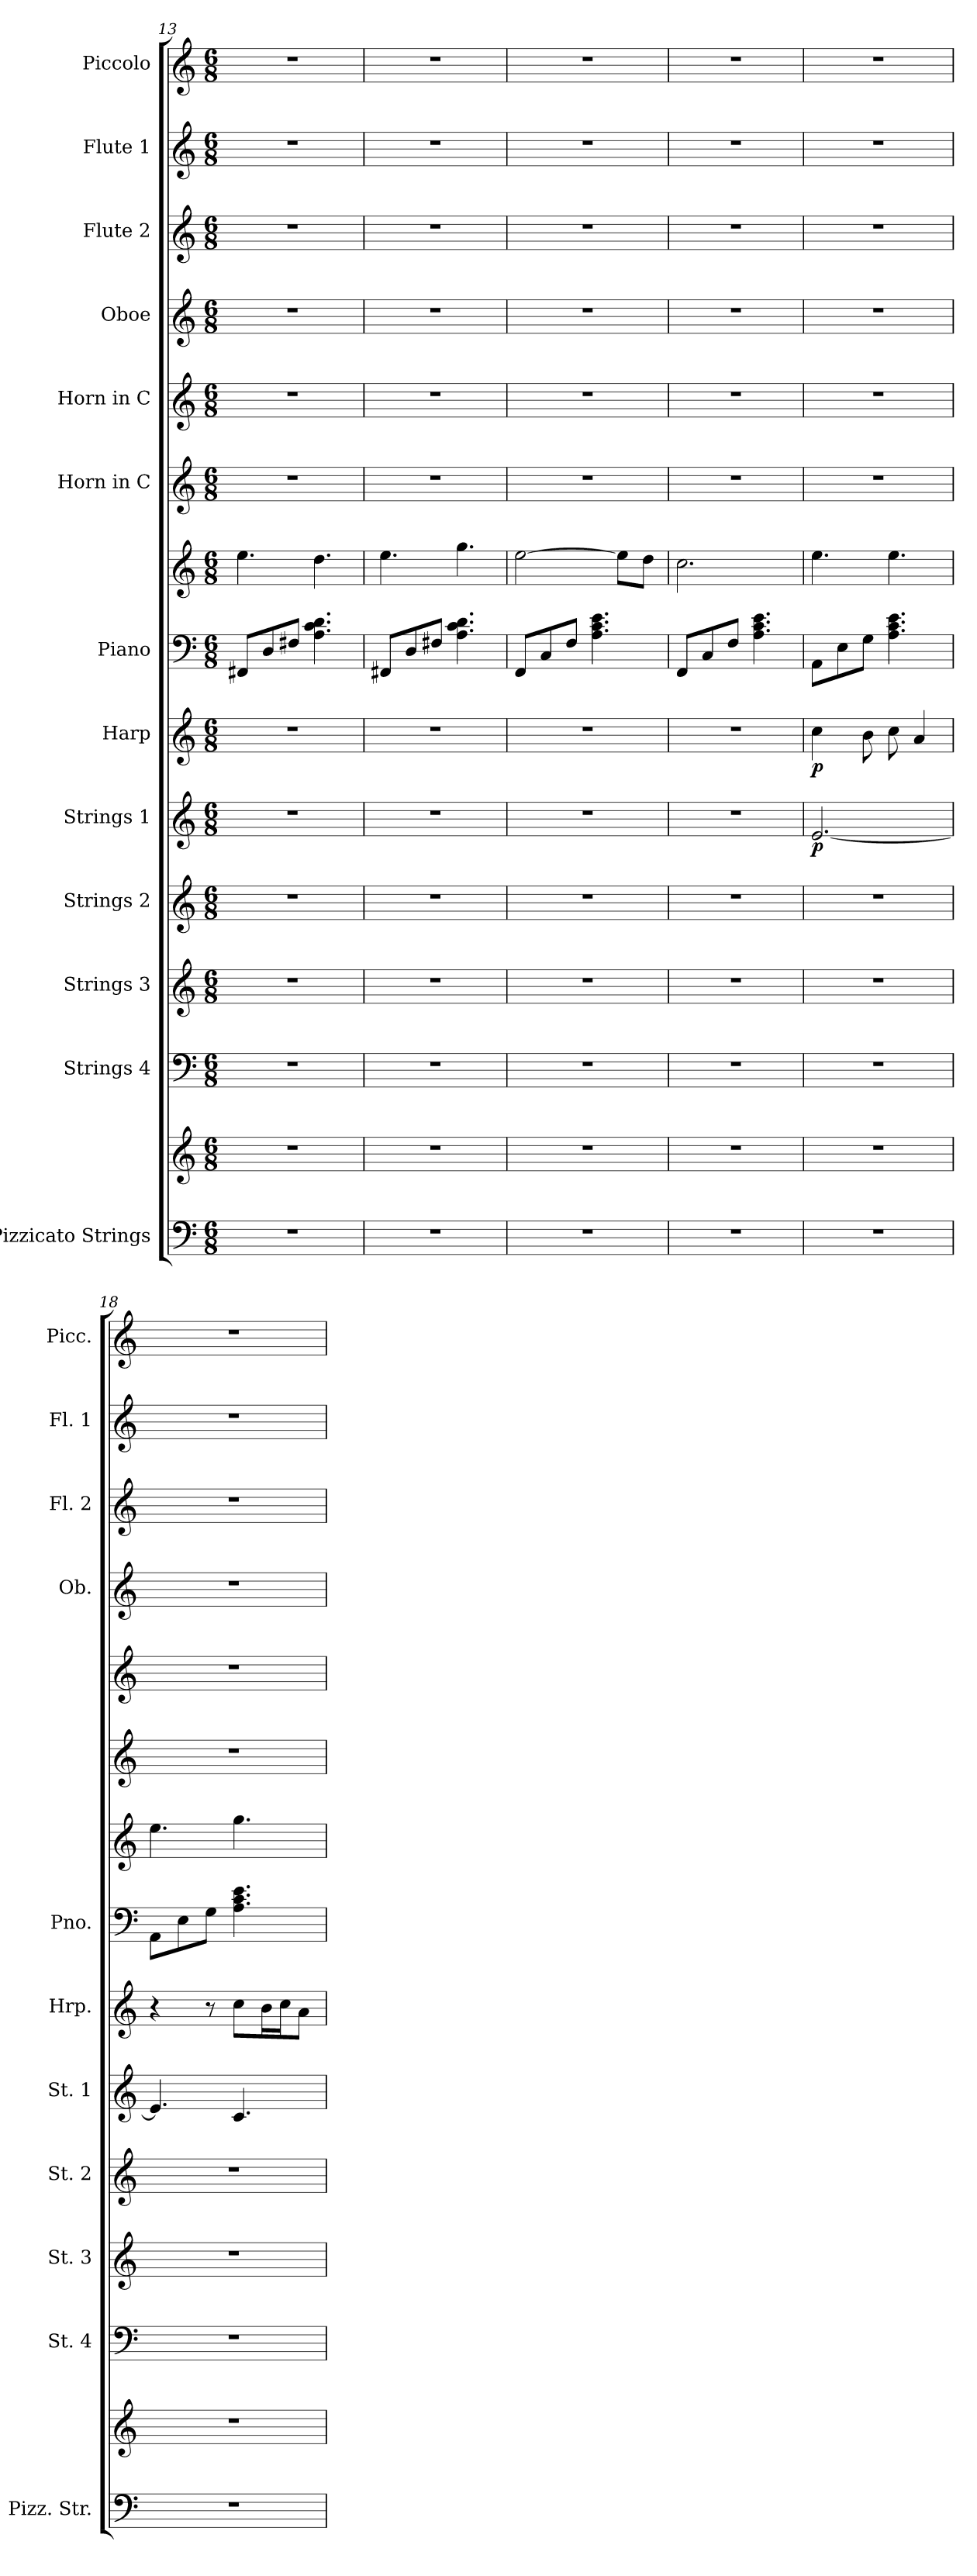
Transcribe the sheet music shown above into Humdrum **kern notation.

**kern	**kern	**kern	**kern	**kern	**kern	**dynam	**kern	**dynam	**kern	**kern	**kern	**kern	**kern	**kern	**kern	**kern
*part13	*part13	*part12	*part11	*part10	*part9	*part9	*part8	*part8	*part7	*part7	*part6	*part5	*part4	*part3	*part2	*part1
*staff15	*staff14	*staff13	*staff12	*staff11	*staff10	*staff10	*staff9	*staff9	*staff8	*staff7	*staff6	*staff5	*staff4	*staff3	*staff2	*staff1
*I"Pizzicato Strings	*	*I"Strings 4	*I"Strings 3	*I"Strings 2	*I"Strings 1	*	*I"Harp	*	*I"Piano	*	*I"Horn in C	*I"Horn in C	*I"Oboe	*I"Flute 2	*I"Flute 1	*I"Piccolo
*I'Pizz. Str.	*	*I'St. 4	*I'St. 3	*I'St. 2	*I'St. 1	*	*I'Hrp.	*	*I'Pno.	*	*	*	*I'Ob.	*I'Fl. 2	*I'Fl. 1	*I'Picc.
!!LO:LB:g=z
*clefF4	*clefG2	*clefF4	*clefG2	*clefG2	*clefG2	*	*clefG2	*	*clefF4	*clefG2	*clefG2	*clefG2	*clefG2	*clefG2	*clefG2	*clefG2
*	*	*	*	*	*	*	*	*	*	*	*ITrd7c12	*ITrd7c12	*	*	*	*ITrd-7c-12
*k[]	*k[]	*k[]	*k[]	*k[]	*k[]	*	*k[]	*	*k[]	*k[]	*k[]	*k[]	*k[]	*k[]	*k[]	*k[]
*M6/8	*M6/8	*M6/8	*M6/8	*M6/8	*M6/8	*	*M6/8	*	*M6/8	*M6/8	*M6/8	*M6/8	*M6/8	*M6/8	*M6/8	*M6/8
=13	=13	=13	=13	=13	=13	=13	=13	=13	=13	=13	=13	=13	=13	=13	=13	=13
2.r	2.r	2.r	2.r	2.r	2.r	.	2.r	.	8FF#X/L	4.ee\	2.r	2.r	2.r	2.r	2.r	2.r
.	.	.	.	.	.	.	.	.	8D/	.	.	.	.	.	.	.
.	.	.	.	.	.	.	.	.	8F#X/J	.	.	.	.	.	.	.
.	.	.	.	.	.	.	.	.	4.A\ 4.c\ 4.d\	4.dd\	.	.	.	.	.	.
=14	=14	=14	=14	=14	=14	=14	=14	=14	=14	=14	=14	=14	=14	=14	=14	=14
2.r	2.r	2.r	2.r	2.r	2.r	.	2.r	.	8FF#X/L	4.ee\	2.r	2.r	2.r	2.r	2.r	2.r
.	.	.	.	.	.	.	.	.	8D/	.	.	.	.	.	.	.
.	.	.	.	.	.	.	.	.	8F#X/J	.	.	.	.	.	.	.
.	.	.	.	.	.	.	.	.	4.A\ 4.c\ 4.d\	4.gg\	.	.	.	.	.	.
=15	=15	=15	=15	=15	=15	=15	=15	=15	=15	=15	=15	=15	=15	=15	=15	=15
2.r	2.r	2.r	2.r	2.r	2.r	.	2.r	.	8FF/L	[2ee\	2.r	2.r	2.r	2.r	2.r	2.r
.	.	.	.	.	.	.	.	.	8C/	.	.	.	.	.	.	.
.	.	.	.	.	.	.	.	.	8F/J	.	.	.	.	.	.	.
.	.	.	.	.	.	.	.	.	4.A\ 4.c\ 4.e\	.	.	.	.	.	.	.
.	.	.	.	.	.	.	.	.	.	8ee\L]	.	.	.	.	.	.
.	.	.	.	.	.	.	.	.	.	8dd\J	.	.	.	.	.	.
=16	=16	=16	=16	=16	=16	=16	=16	=16	=16	=16	=16	=16	=16	=16	=16	=16
2.r	2.r	2.r	2.r	2.r	2.r	.	2.r	.	8FF/L	2.cc\	2.r	2.r	2.r	2.r	2.r	2.r
.	.	.	.	.	.	.	.	.	8C/	.	.	.	.	.	.	.
.	.	.	.	.	.	.	.	.	8F/J	.	.	.	.	.	.	.
.	.	.	.	.	.	.	.	.	4.A\ 4.c\ 4.e\	.	.	.	.	.	.	.
!!LO:LB:g=z
=17	=17	=17	=17	=17	=17	=17	=17	=17	=17	=17	=17	=17	=17	=17	=17	=17
!	!	!	!	!	!	!LO:DY:b	!	!LO:DY:b	!	!	!	!	!	!	!	!
2.r	2.r	2.r	2.r	2.r	[2.e/	p	4cc\	p	8AA\L	4.ee\	2.r	2.r	2.r	2.r	2.r	2.r
.	.	.	.	.	.	.	.	.	8E\	.	.	.	.	.	.	.
.	.	.	.	.	.	.	8b\	.	8G\J	.	.	.	.	.	.	.
.	.	.	.	.	.	.	8cc\	.	4.A\ 4.c\ 4.e\	4.ee\	.	.	.	.	.	.
.	.	.	.	.	.	.	4a/	.	.	.	.	.	.	.	.	.
=18	=18	=18	=18	=18	=18	=18	=18	=18	=18	=18	=18	=18	=18	=18	=18	=18
2.r	2.r	2.r	2.r	2.r	4.e/]	.	4r	.	8AA\L	4.ee\	2.r	2.r	2.r	2.r	2.r	2.r
.	.	.	.	.	.	.	.	.	8E\	.	.	.	.	.	.	.
.	.	.	.	.	.	.	8r	.	8G\J	.	.	.	.	.	.	.
.	.	.	.	.	4.c/	.	8cc\L	.	4.A\ 4.c\ 4.e\	4.gg\	.	.	.	.	.	.
.	.	.	.	.	.	.	16b\L	.	.	.	.	.	.	.	.	.
.	.	.	.	.	.	.	16cc\J	.	.	.	.	.	.	.	.	.
.	.	.	.	.	.	.	8a\J	.	.	.	.	.	.	.	.	.
=	=	=	=	=	=	=	=	=	=	=	=	=	=	=	=	=
*-	*-	*-	*-	*-	*-	*-	*-	*-	*-	*-	*-	*-	*-	*-	*-	*-
